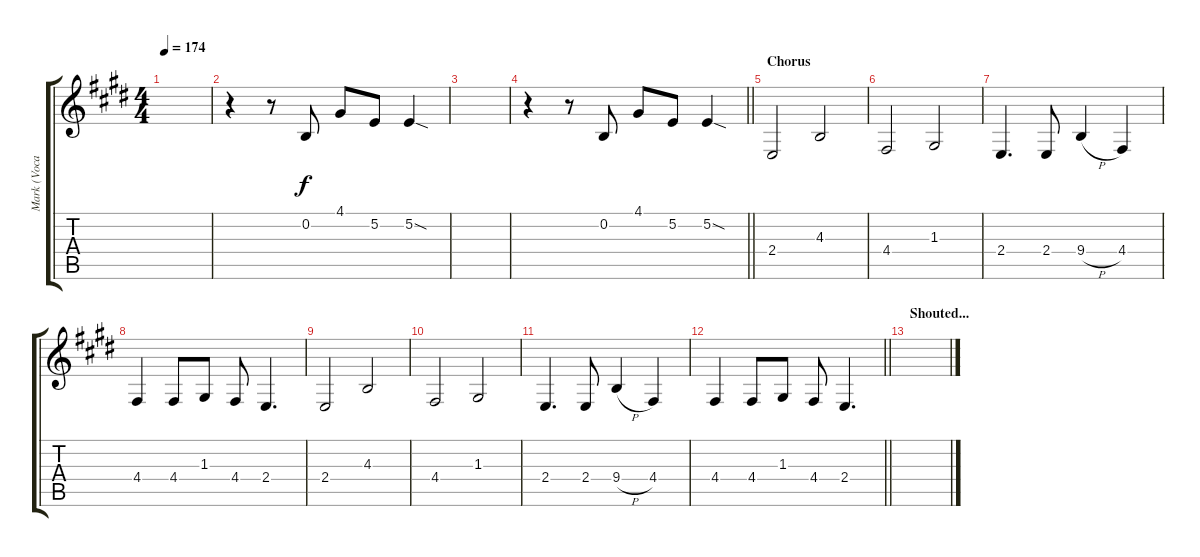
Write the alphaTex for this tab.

\track ("Mark (Vocals)" "Mark (Voca") {instrument clarinet}
\staff {score tabs}
\tuning (E4 B3 G3 D3 A2 E2) {hide}
\ts (4 4)
\tempo 174
\clef g2
\ks e
|
r.4 r.8 0.2.8 4.1.8 5.2.8 5.2{sod}.4 |
|
\barLineRight lightlight
r.4 r.8 0.2.8 4.1.8 5.2.8 5.2{sod}.4 |
\section ("" "Chorus")
2.4.2 4.3.2 |
4.4.2 1.3.2 |
2.4.4{d} 2.4.8 9.4{h}.4 4.4.4 |
4.4.4 4.4.8 1.3.8 4.4.8 2.4.4{d} |
2.4.2 4.3.2 |
4.4.2 1.3.2 |
2.4.4{d} 2.4.8 9.4{h}.4 4.4.4 |
\barLineRight lightlight
4.4.4 4.4.8 1.3.8 4.4.8 2.4.4{d} |
\section ("" "Shouted...")
